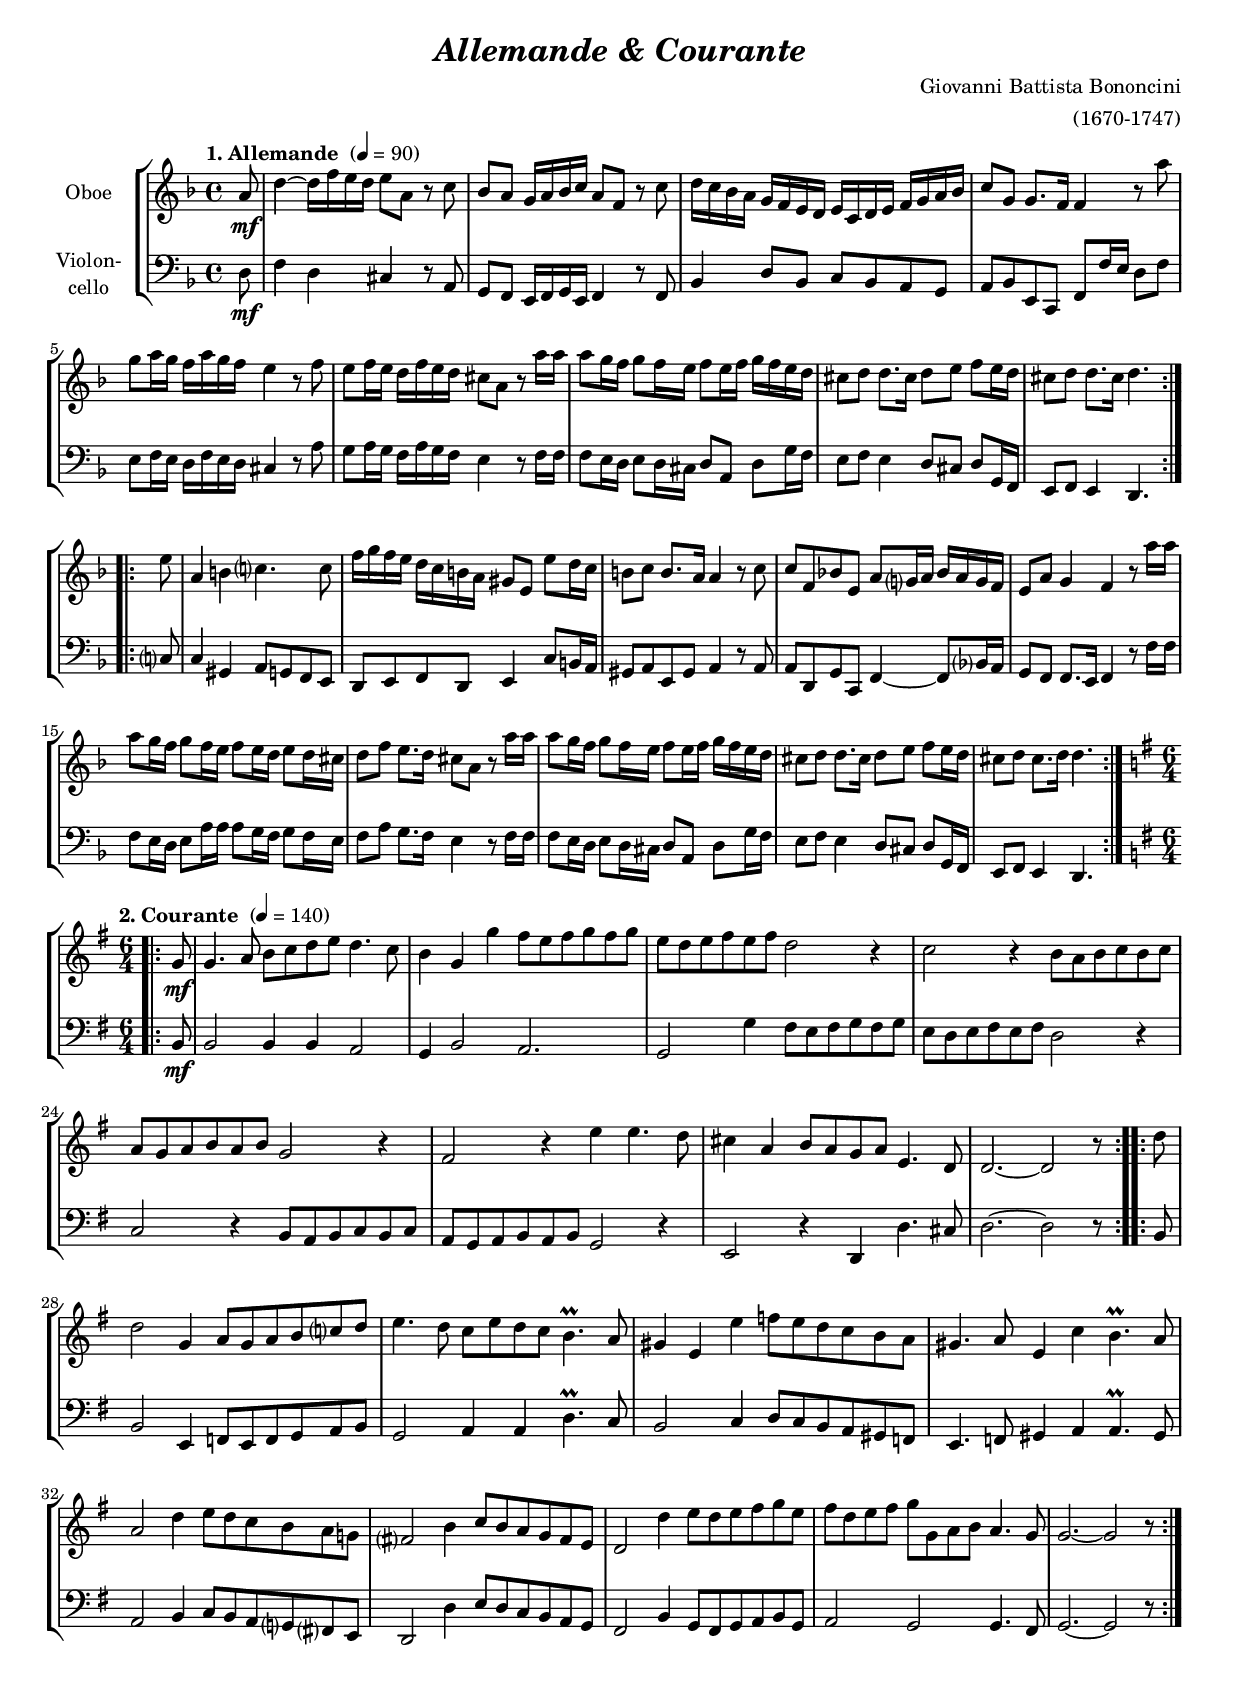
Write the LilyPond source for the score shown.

\version "2.14.2"
\include "deutsch.ly"

#(set-global-staff-size 17.5)

\header {
  title     = \markup \bold \italic "Allemande & Courante"
  composer  = "Giovanni Battista Bononcini"
  arranger  = "(1670-1747)"
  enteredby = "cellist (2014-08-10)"
}

voiceconsts = {
  %\numericTimeSignature
  \compressFullBarRests
}

mihi = "clarinet"
milo = "bassoon"
%mihi = "bright acoustic"
%milo = "acoustic bass"

introa = {
           \tempo "1. Allemande " 4=90
           \key b \major
           \time 4/4
           \partial 8
           % Set default beaming for all staves
           \set Timing.beamExceptions = #'()
           \set Timing.baseMoment     = #(ly:make-moment 1 4)
           \set Timing.beatStructure  = #'(1 1 1 1)
}

introb = {
           \break
           \tempo "2. Courante " 4=140
           \key c \major
           \time 6/4
           \partial 8
           % Set default beaming for all staves
           \set Timing.beamExceptions = #'()
           \set Timing.baseMoment     = #(ly:make-moment 3 4)
           \set Timing.beatStructure  = #'(1 1)
}

va = \relative c'' {
   \voiceconsts

   \introa
   \repeat volta 2 {
     d8\mf
     g4~ g16 b a g a8 d, r f
     es d c16 d es f d8 b r f'
     g16 f es d c b a g a f g a b c d es

     f8 c c8. b16 b4 r8 d'
     c d16 c b d c b a4 r8 b
     a b16 a g b a g fis8 d r d'16 d
     d8 c16 b c8 b16 a b8 a16 b c b a g

     fis8 g g8. fis16 g8 a b a16 g
     fis8 g g8. fis16 g4. 
   }

   \repeat volta 2 {
     a8
     d,4 e f?4. f8
     b16 c b a g f e d cis8 a a' g16 f

     e8  f e8. d16 d4 r8 f
     f[ b, es! a,] d c?16 d es d c b
     a8 d c4 b r8 d'16 d
     d8 c16 b c8 b16 a b8 a16 g a8 g16 fis

     g8 b a8. g16 fis8 d r d'16 d
     d8 c16 b c8 b16 a b8 a16 b c b a g
     fis8 g g8. fis16 g8 a b a16 g
     fis8 g fis8. g16 g4.
   }

   \introb
   \repeat volta 2 {
     c,8\mf
     c4. d8 e[ f g a] g4. f8
     e4 c c' h8 a h c h c
     a g a h a h g2 r4
     f2 r4 e8 d e f e f

     d c d e d e c2 r4
     h2 r4 a' a4. g8
     fis4 d e8[ d c d] a4. g8
     g2.~ g2 r8
   }

   \repeat volta 2 {
     g'
     g2 c,4 d8 c d e f? g
     a4. g8 f[ a g f] e4.\prall d8
     cis4 a a' b8 a g f e d
     cis4. d8 a4 f' e4.\prall d8

     d2 g4 a8 g f e d c!
     h?2 e4 f8 e d c h a
     g2 g'4 a8 g a h c a
     h g a h c[ c, d e] d4. c8
     c2.~ c2 r8
   }
}

vb = \relative c' {
   \voiceconsts
   \clef "bass"

   \introa
   \repeat volta 2 {
     g8\mf
     b4 g fis r8 d
     c b a16 b c a b4 r8 b
     es4 g8 es f[ es d c]

     d[ es a, f] b b'16 a g8 b
     a b16 a g b a g fis4 r8 d'
     c d16 c b d c b a4 r8 b16 b
     b8 a16 g a8 g16 fis g8 d g c16 b

     a8 b a4 g8 fis g c,16 b
     a8 b a4 g4.
   }

   \repeat volta 2 {
     f'?8
     f4 cis d8[ c b a]
     g[ a b g] a4 f'8 e16 d

     cis8[ d a cis] d4 r8 d
     d[ g, c f,] b4~ b8 es?16 d
     c8 b b8. a16 b4 r8 b'16 b
     b8 a16 g a8 d16 d d8 c16 b c8 b16 a

     b8 d c8. b16 a4 r8 b16 b
     b8 a16 g a8 g16 fis g8 d g c16 b
     a8 b a4 g8 fis g c,16 b
     a8 b a4 g4.
   }

   \introb
   \repeat volta 2 {
     e'8\mf
     e2 e4 e d2
     c4 e2 d2.
     c2 c'4 h8 a h c h c
     a g a h a h g2 r4

     f2 r4 e8 d e f e f
     d c d e d e c2 r4
     a2 r4 g g'4. fis8
     g2.~ g2 r8
   }

   \repeat volta 2 {
     e8
     e2 a,4 b8 a b c d e
     c2 d4 d g4.\prall f8
     e2 f4 g8 f e d cis b
     a4. b8 cis4 d d4.\prall cis8

     d2 e4 f8 e d c? h? a
     g2 g'4 a8 g f e d c
     h2 e4 c8 h c d e c
     d2 c c4. h8
     c2.~ c2 r8
   }
}


music = \new StaffGroup <<
      \new Staff {
        \set Staff.midiInstrument = \mihi
        \set Staff.instrumentName = \markup \center-column { "Oboe" }
        \transpose b f { \va }
      }

      \new Staff {
        \set Staff.midiInstrument = \milo
        \set Staff.instrumentName = \markup \center-column { "Violon-" "cello" }
        \transpose b f { \vb }
      }
>>

\book {
  \score {
   \music
    \layout {}
  }

  \score {
    \unfoldRepeats \music

    \midi {
      \context {
        \Score
      }
    }
  }
}
